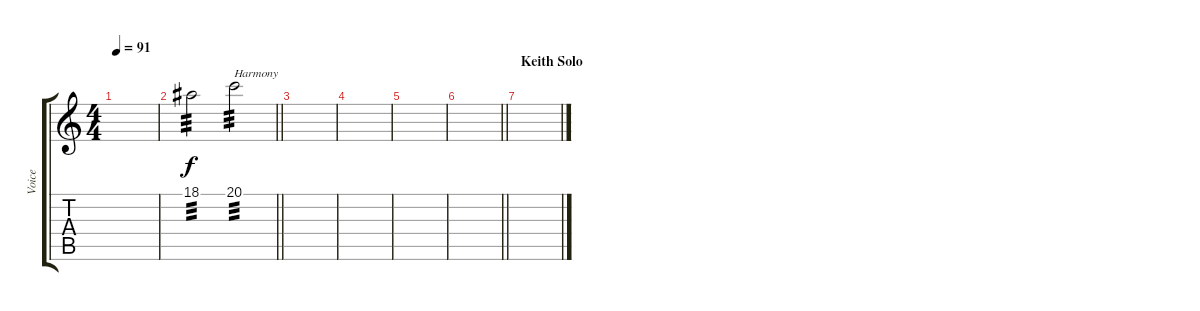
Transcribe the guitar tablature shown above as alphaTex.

\track ("Voice" "Voice") {instrument tenorsax}
\staff {score tabs}
\tuning (E4 B3 G3 D3 A2 E2) {hide}
\ts (4 4)
\tempo 91
\clef g2
\ks c
|
\barLineRight lightlight
18.1.2{tp 3 volume 11 instrument distortionguitar} 20.1.2{txt "Harmony" tp 3} |
|
|
|
\barLineRight lightlight
|
\section ("" "Keith Solo")
